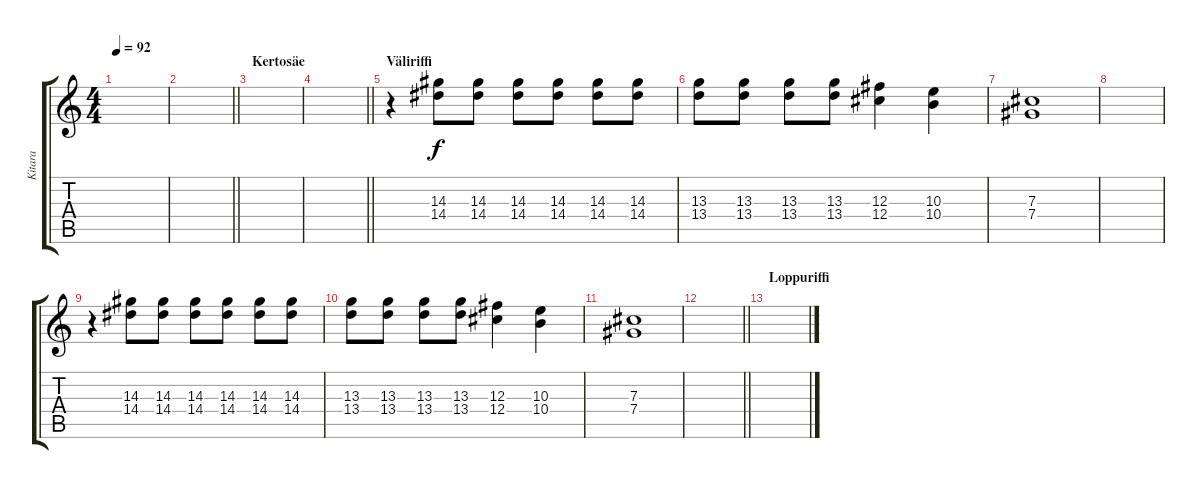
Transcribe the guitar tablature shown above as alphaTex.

\track ("Kitara" "Kitara") {instrument distortionguitar}
\staff {score tabs}
\tuning (Eb4 Bb3 Gb3 Db3 Ab2 Db2) {hide}
\ts (4 4)
\tempo 92
\clef g2
\ks c
|
\barLineRight lightlight
|
\section ("" "Kertosäe")
|
\barLineRight lightlight
|
\section ("" "Väliriffi")
r.4 (14.3 14.4).8 (14.3 14.4).8 (14.3 14.4).8 (14.3 14.4).8 (14.3 14.4).8 (14.3 14.4).8 |
(13.3 13.4).8 (13.3 13.4).8 (13.3 13.4).8 (13.3 13.4).8 (12.3 12.4).4 (10.3 10.4).4 |
(7.3 7.4).1 |
|
r.4 (14.3 14.4).8 (14.3 14.4).8 (14.3 14.4).8 (14.3 14.4).8 (14.3 14.4).8 (14.3 14.4).8 |
(13.3 13.4).8 (13.3 13.4).8 (13.3 13.4).8 (13.3 13.4).8 (12.3 12.4).4 (10.3 10.4).4 |
(7.3 7.4).1 |
\barLineRight lightlight
|
\section ("" "Loppuriffi")
